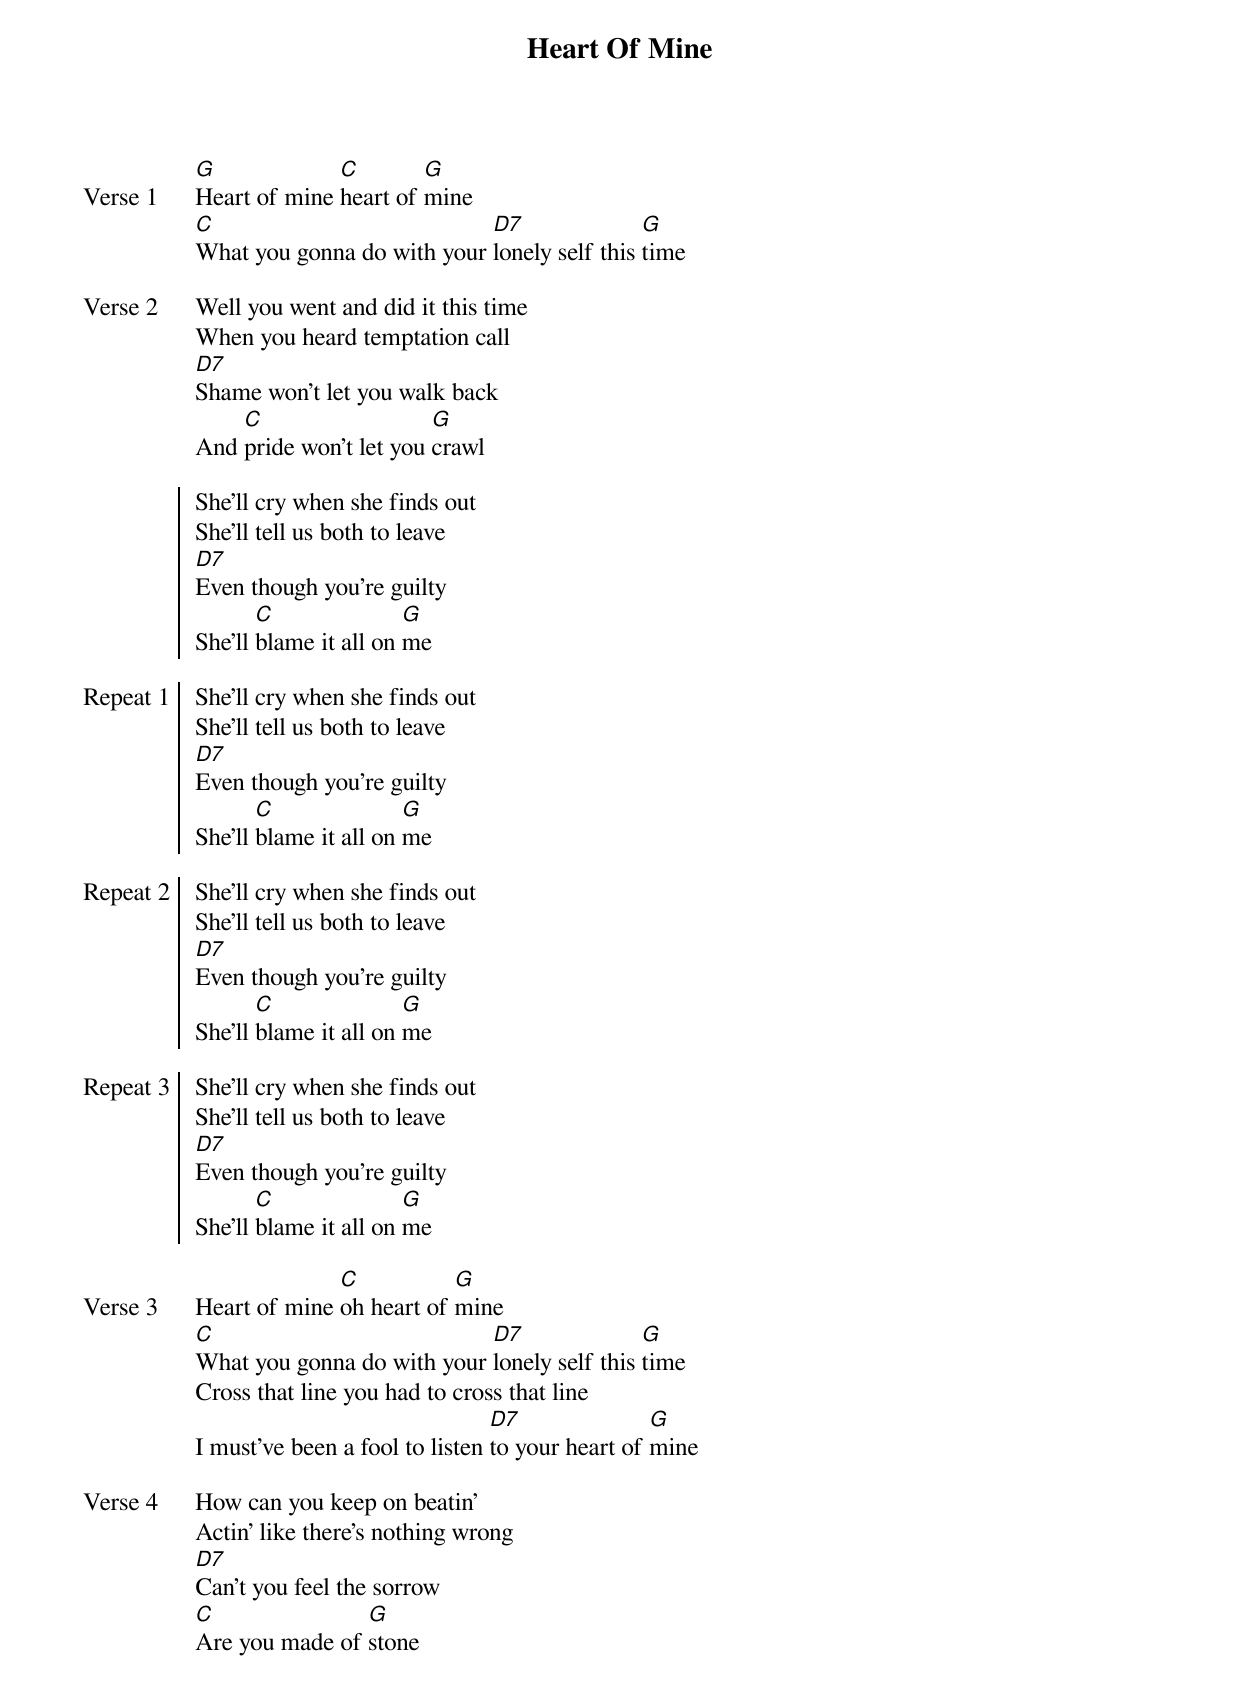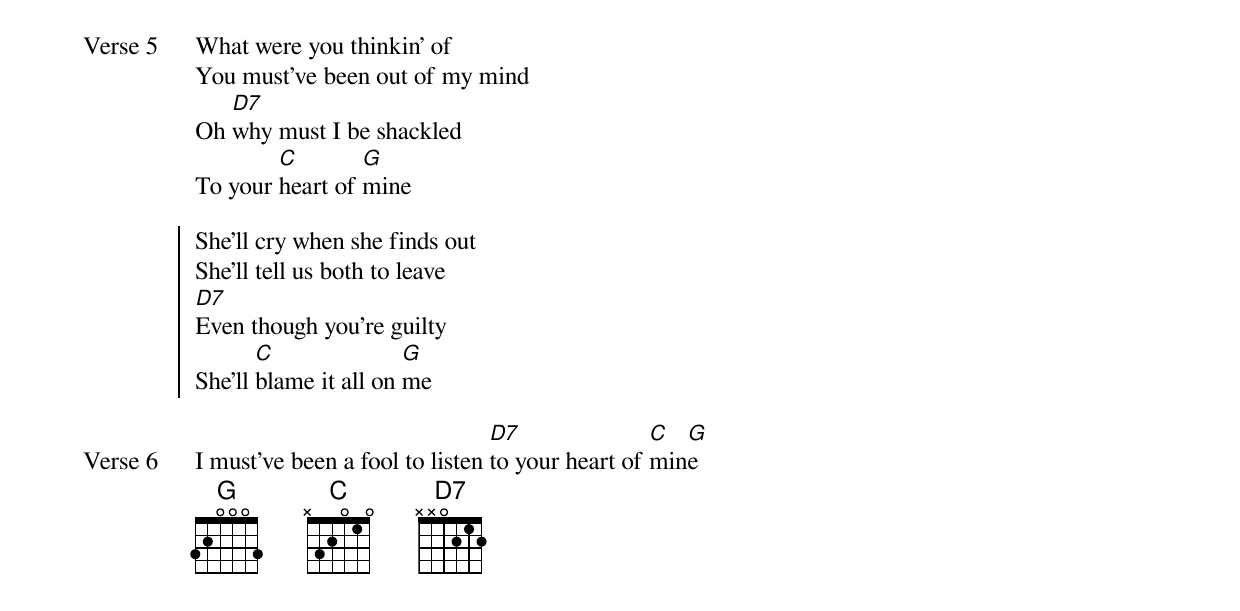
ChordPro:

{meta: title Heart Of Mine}
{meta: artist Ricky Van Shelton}
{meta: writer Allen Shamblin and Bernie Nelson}

{start_of_verse: Verse 1}
[G]Heart of mine [C]heart of [G]mine
[C]What you gonna do with your [D7]lonely self this [G]time
{end_of_verse}

{start_of_verse: Verse 2}
Well you went and did it this time
When you heard temptation call
[D7]Shame won't let you walk back
And [C]pride won't let you [G]crawl
{end_of_verse}

{start_of_chorus}
She'll cry when she finds out
She'll tell us both to leave
[D7]Even though you're guilty
She'll [C]blame it all on [G]me
{end_of_chorus}

{start_of_chorus: Repeat 1}
She'll cry when she finds out
She'll tell us both to leave
[D7]Even though you're guilty
She'll [C]blame it all on [G]me
{end_of_chorus}

{start_of_chorus: Repeat 2}
She'll cry when she finds out
She'll tell us both to leave
[D7]Even though you're guilty
She'll [C]blame it all on [G]me
{end_of_chorus}

{start_of_chorus: Repeat 3}
She'll cry when she finds out
She'll tell us both to leave
[D7]Even though you're guilty
She'll [C]blame it all on [G]me
{end_of_chorus}

{start_of_verse: Verse 3}
Heart of mine [C]oh heart of [G]mine
[C]What you gonna do with your [D7]lonely self this [G]time
Cross that line you had to cross that line
I must've been a fool to listen [D7]to your heart of [G]mine
{end_of_verse}

{start_of_verse: Verse 4}
How can you keep on beatin'
Actin' like there's nothing wrong
[D7]Can't you feel the sorrow
[C]Are you made of [G]stone
{end_of_verse}

{start_of_verse: Verse 5}
What were you thinkin' of
You must've been out of my mind
Oh [D7]why must I be shackled
To your [C]heart of [G]mine
{end_of_verse}

{start_of_chorus}
She'll cry when she finds out
She'll tell us both to leave
[D7]Even though you're guilty
She'll [C]blame it all on [G]me
{end_of_chorus}

{start_of_verse: Verse 6}
I must've been a fool to listen [D7]to your heart of [C]min[G]e
{end_of_verse}
